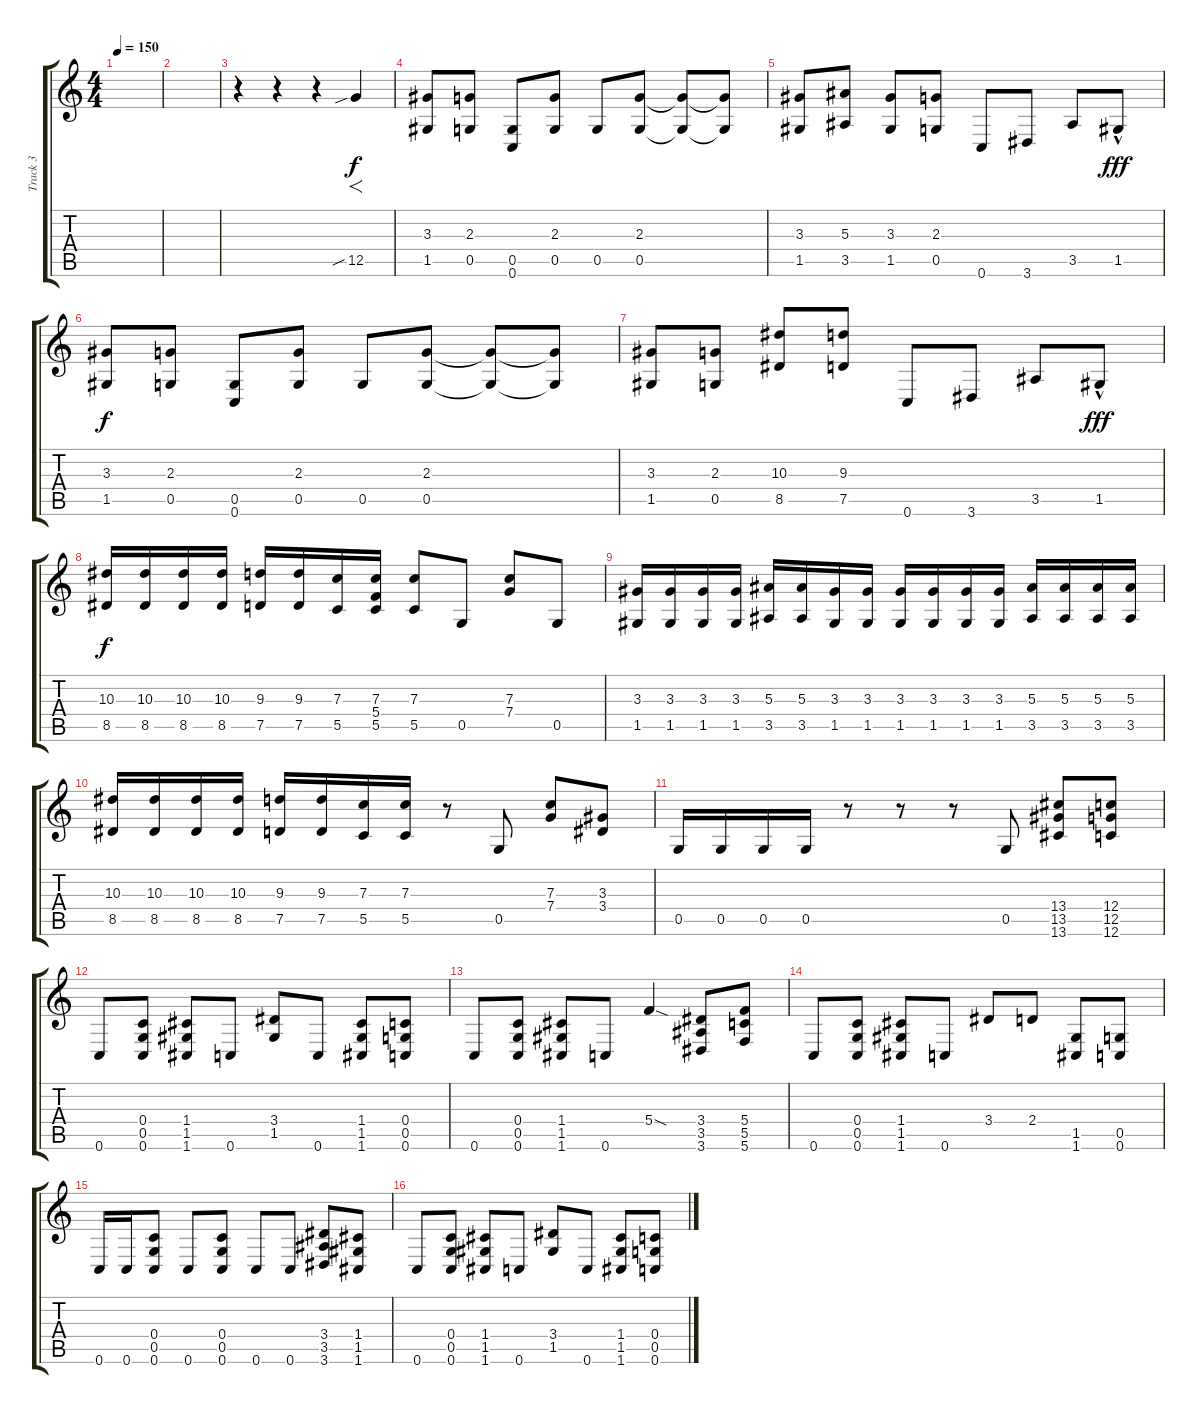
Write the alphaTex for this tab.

\track ("Track 3" "Track 3") {instrument overdrivenguitar}
\staff {score tabs}
\tuning (D4 A3 F3 C3 G2 C2) {hide}
\ts (4 4)
\tempo 150
\clef g2
\ks c
|
|
r.4 r.4 r.4 12.5{sib}.4{f} |
(3.3 1.5).8 (2.3 0.5).8 (0.5 0.6).8 (2.3 0.5).8 0.5.8 (2.3 0.5).8 (2.3{t} 0.5{t}).8 (2.3{t} 0.5{t}).8 |
(3.3 1.5).8 (5.3 3.5).8 (3.3 1.5).8 (2.3 0.5).8 0.6.8 3.6.8 3.5.8 1.5{hac}.8{dy fff} |
(3.3 1.5).8{dy f} (2.3 0.5).8 (0.5 0.6).8 (2.3 0.5).8 0.5.8 (2.3 0.5).8 (2.3{t} 0.5{t}).8 (2.3{t} 0.5{t}).8 |
(3.3 1.5).8 (2.3 0.5).8 (10.3 8.5).8 (9.3 7.5).8 0.6.8 3.6.8 3.5.8 1.5{hac}.8{dy fff} |
(10.3 8.5).16{dy f} (10.3 8.5).16 (10.3 8.5).16 (10.3 8.5).16 (9.3 7.5).16 (9.3 7.5).16 (7.3 5.5).16 (7.3 5.4 5.5).16 (7.3 5.5).8 0.5.8 (7.3 7.4).8 0.5.8 |
(3.3 1.5).16 (3.3 1.5).16 (3.3 1.5).16 (3.3 1.5).16 (5.3 3.5).16 (5.3 3.5).16 (3.3 1.5).16 (3.3 1.5).16 (3.3 1.5).16 (3.3 1.5).16 (3.3 1.5).16 (3.3 1.5).16 (5.3 3.5).16 (5.3 3.5).16 (5.3 3.5).16 (5.3 3.5).16 |
(10.3 8.5).16 (10.3 8.5).16 (10.3 8.5).16 (10.3 8.5).16 (9.3 7.5).16 (9.3 7.5).16 (7.3 5.5).16 (7.3 5.5).16 r.8 0.5.8 (7.3 7.4).8 (3.3 3.4).8 |
0.5.16 0.5.16 0.5.16 0.5.16 r.8 r.8 r.8 0.5.8 (13.4 13.5 13.6).8 (12.4 12.5 12.6).8 |
0.6.8 (0.4 0.5 0.6).8 (1.4 1.5 1.6).8 0.6.8 (3.4 1.5).8 0.6.8 (1.4 1.5 1.6).8 (0.4 0.5 0.6).8 |
0.6.8 (0.4 0.5 0.6).8 (1.4 1.5 1.6).8 0.6.8 5.4{sod}.4 (3.4 3.5 3.6).8 (5.4 5.5 5.6).8 |
0.6.8 (0.4 0.5 0.6).8 (1.4 1.5 1.6).8 0.6.8 3.4.8 2.4.8 (1.5 1.6).8 (0.5 0.6).8 |
0.6.16 0.6.16 (0.4 0.5 0.6).8 0.6.8 (0.4 0.5 0.6).8 0.6.8 0.6.8 (3.4 3.5 3.6).8 (1.4 1.5 1.6).8 |
0.6.8 (0.4 0.5 0.6).8 (1.4 1.5 1.6).8 0.6.8 (3.4 1.5).8 0.6.8 (1.4 1.5 1.6).8 (0.4 0.5 0.6).8
